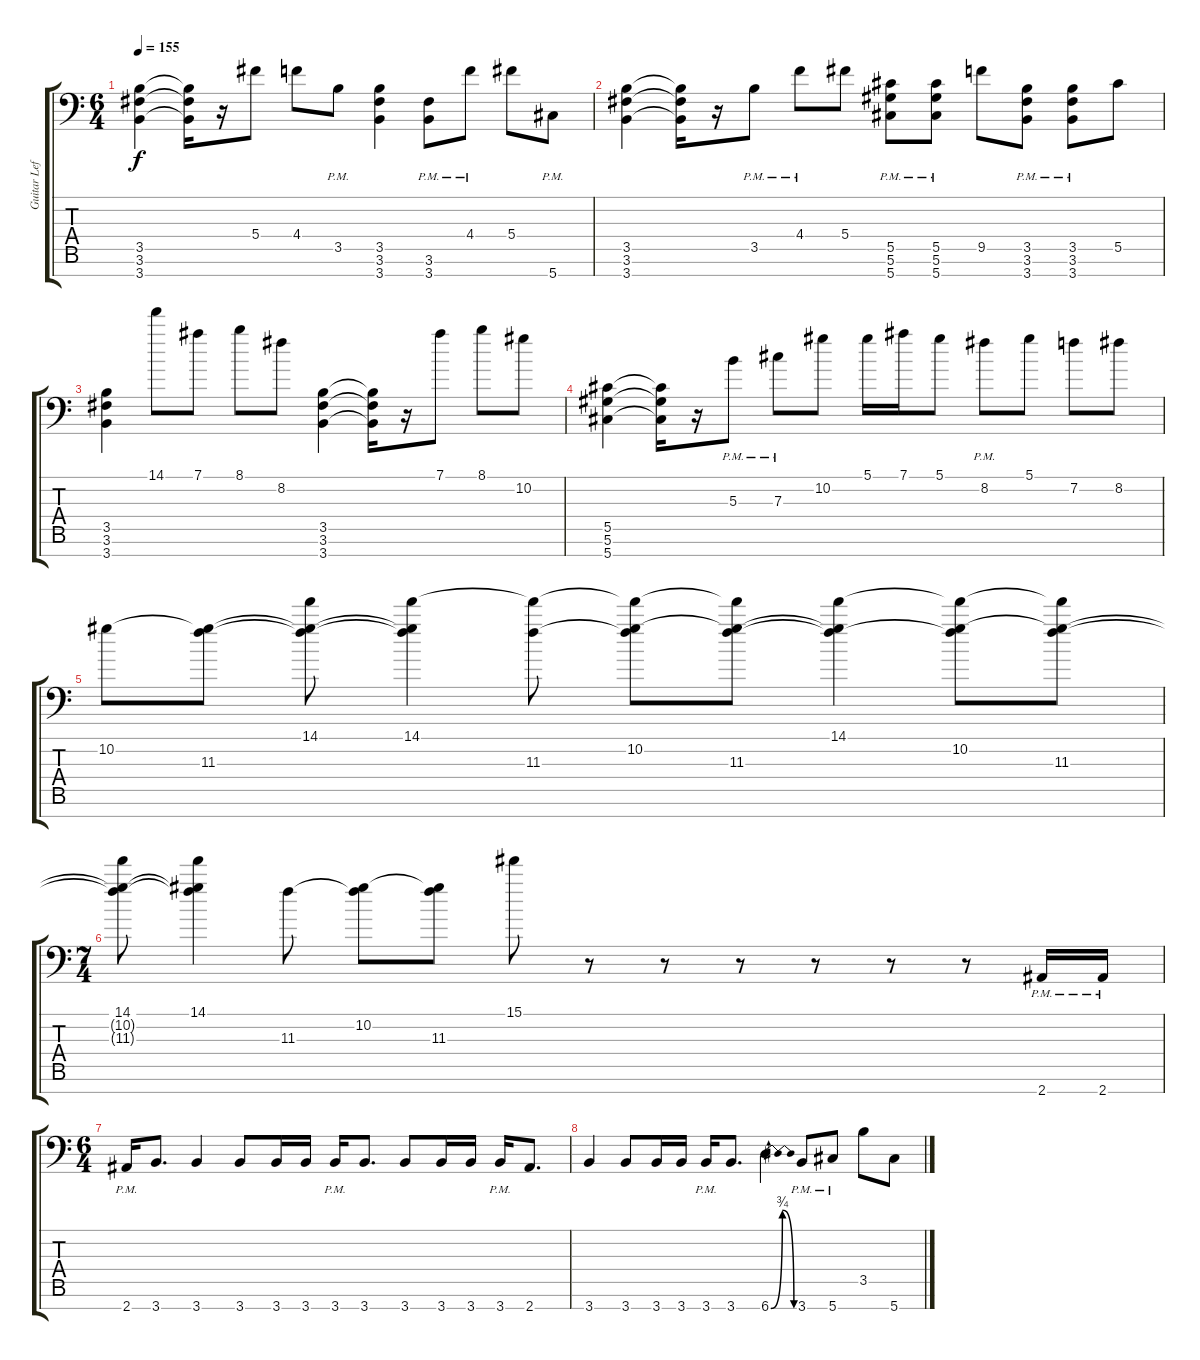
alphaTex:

\track ("Guitar Left" "Guitar Lef") {instrument distortionguitar}
\staff {score tabs}
\tuning (Eb4 Bb3 Gb3 Db3 Ab2 Eb2 Ab1) {hide}
\ts (6 4)
\tempo 155
\clef f4
\ks c
(3.5 3.6 3.7).4{dy f} (3.5{t} 3.6{t} 3.7{t}).16 r.16 5.4.8 4.4.8 3.5{pm}.8 (3.5 3.6 3.7).4 (3.6{pm} 3.7{pm}).8 4.4{pm}.8 5.4.8 5.7{pm}.8 |
(3.5 3.6 3.7).4 (3.5{t} 3.6{t} 3.7{t}).16 r.16 3.5{pm}.8 4.4{pm}.8 5.4.8 (5.5{pm} 5.6{pm} 5.7{pm}).8 (5.5{pm} 5.6{pm} 5.7{pm}).8 9.5.8 (3.5{pm} 3.6{pm} 3.7{pm}).8 (3.5{pm} 3.6{pm} 3.7{pm}).8 5.5.8 |
(3.5 3.6 3.7).4 14.1.8 7.1.8 8.1.8 8.2.8 (3.5 3.6 3.7).4 (3.5{t} 3.6{t} 3.7{t}).16 r.16 7.1.8 8.1.8 10.2.8 |
(5.5 5.6 5.7).4 (5.5{t} 5.6{t} 5.7{t}).16 r.16 5.3{pm}.8 7.3{pm}.8 10.2.8 5.1.16 7.1.16 5.1.8 8.2{pm}.8 5.1.8 7.2.8 8.2.8 |
10.2.8 (10.2{t} 11.3).8 (14.1 10.2{t} 11.3{t}).8 (14.1 10.2{t} 11.3{t}).4 (14.1{t} 11.3).8 (14.1{t} 10.2 11.3{t}).8 (14.1{t} 10.2{t} 11.3).8 (14.1 10.2{t} 11.3{t}).4 (14.1{t} 10.2 11.3{t}).8 (14.1{t} 10.2{t} 11.3).8 |
\ts (7 4)
(14.1 10.2{t} 11.3{t}).8 (14.1 10.2{t} 11.3{t}).4 11.3.8 (10.2 11.3{t}).8 (10.2{t} 11.3).8 15.1.8 r.8 r.8 r.8 r.8 r.8 r.8 2.7{pm}.16 2.7{pm}.16 |
\ts (6 4)
2.7{pm}.16 3.7.8{d} 3.7.4 3.7.8 3.7.16 3.7.16 3.7{pm}.16 3.7.8{d} 3.7.8 3.7.16 3.7.16 3.7{pm}.16 2.7.8{d} |
3.7.4 3.7.8 3.7.16 3.7.16 3.7{pm}.16 3.7.8{d} 6.7{be (bendrelease 0 0 30 3 30 3 60 0)}.4 3.7{pm}.8 5.7{pm}.8 3.5.8 5.7.8
